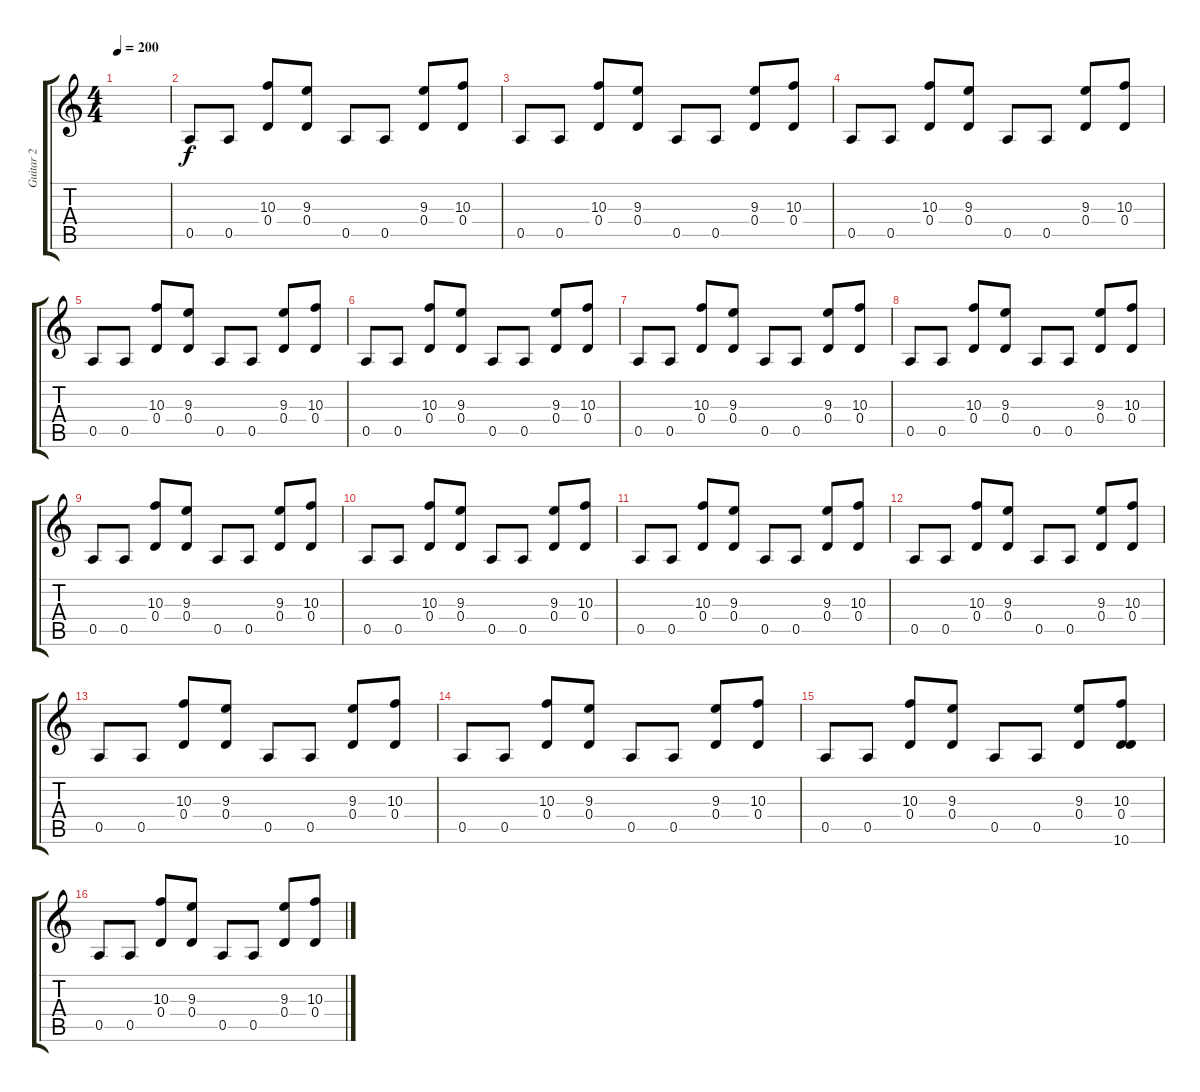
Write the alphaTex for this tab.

\track ("Guitar 2" "Guitar 2") {instrument overdrivenguitar}
\staff {score tabs}
\tuning (E4 B3 G3 D3 A2 E2) {hide}
\ts (4 4)
\tempo 200
\clef g2
\ks c
|
0.5.8 0.5.8 (10.3 0.4).8 (9.3 0.4).8 0.5.8 0.5.8 (9.3 0.4).8 (10.3 0.4).8 |
0.5.8 0.5.8 (10.3 0.4).8 (9.3 0.4).8 0.5.8 0.5.8 (9.3 0.4).8 (10.3 0.4).8 |
0.5.8 0.5.8 (10.3 0.4).8 (9.3 0.4).8 0.5.8 0.5.8 (9.3 0.4).8 (10.3 0.4).8 |
0.5.8 0.5.8 (10.3 0.4).8 (9.3 0.4).8 0.5.8 0.5.8 (9.3 0.4).8 (10.3 0.4).8 |
0.5.8 0.5.8 (10.3 0.4).8 (9.3 0.4).8 0.5.8 0.5.8 (9.3 0.4).8 (10.3 0.4).8 |
0.5.8 0.5.8 (10.3 0.4).8 (9.3 0.4).8 0.5.8 0.5.8 (9.3 0.4).8 (10.3 0.4).8 |
0.5.8 0.5.8 (10.3 0.4).8 (9.3 0.4).8 0.5.8 0.5.8 (9.3 0.4).8 (10.3 0.4).8 |
0.5.8 0.5.8 (10.3 0.4).8 (9.3 0.4).8 0.5.8 0.5.8 (9.3 0.4).8 (10.3 0.4).8 |
0.5.8 0.5.8 (10.3 0.4).8 (9.3 0.4).8 0.5.8 0.5.8 (9.3 0.4).8 (10.3 0.4).8 |
0.5.8 0.5.8 (10.3 0.4).8 (9.3 0.4).8 0.5.8 0.5.8 (9.3 0.4).8 (10.3 0.4).8 |
0.5.8 0.5.8 (10.3 0.4).8 (9.3 0.4).8 0.5.8 0.5.8 (9.3 0.4).8 (10.3 0.4).8 |
0.5.8 0.5.8 (10.3 0.4).8 (9.3 0.4).8 0.5.8 0.5.8 (9.3 0.4).8 (10.3 0.4).8 |
0.5.8 0.5.8 (10.3 0.4).8 (9.3 0.4).8 0.5.8 0.5.8 (9.3 0.4).8 (10.3 0.4).8 |
0.5.8 0.5.8 (10.3 0.4).8 (9.3 0.4).8 0.5.8 0.5.8 (9.3 0.4).8 (10.3 0.4 10.6).8 |
0.5.8 0.5.8 (10.3 0.4).8 (9.3 0.4).8 0.5.8 0.5.8 (9.3 0.4).8 (10.3 0.4).8
